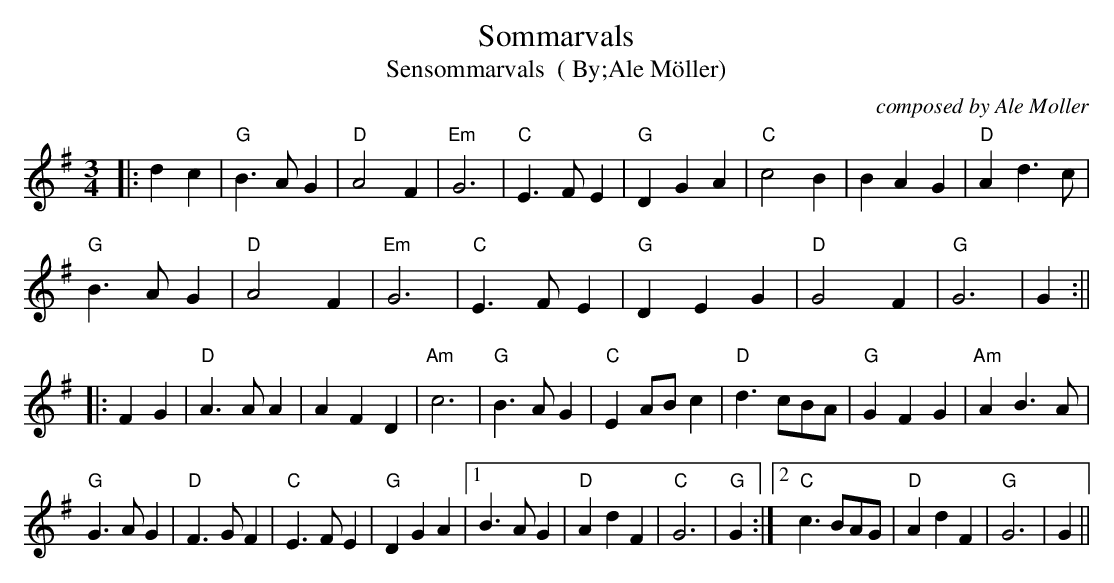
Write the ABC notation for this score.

X:1
T:Sommarvals
C:composed by Ale Moller
T:Sensommarvals  ( By;Ale Möller)
M:3/4
L:1/8
K:Gmaj
|:d2c2|"G"B3A G2|"D"A4F2|"Em"G6|"C"E3FE2|"G"D2G2A2|"C"c4B2|B2A2G2|"D"A2d3c|
"G"B3A G2|"D"A4F2|"Em"G6|"C"E3FE2|"G"D2E2G2|"D"G4F2|"G"G6|G2:||
|:F2G2|"D"A3AA2|A2F2D2|"Am"c6|"G"B3AG2|"C"E2ABc2|"D"d3cBA|"G"G2F2G2|"Am"A2B3A|
"G"G3AG2|"D"F3GF2|"C"E3FE2|"G"D2G2A2|1B3AG2|"D"A2d2F2|"C"G6|"G"G2:|2"C"c3BAG|"D"A2d2F2|"G"G6|G2||
